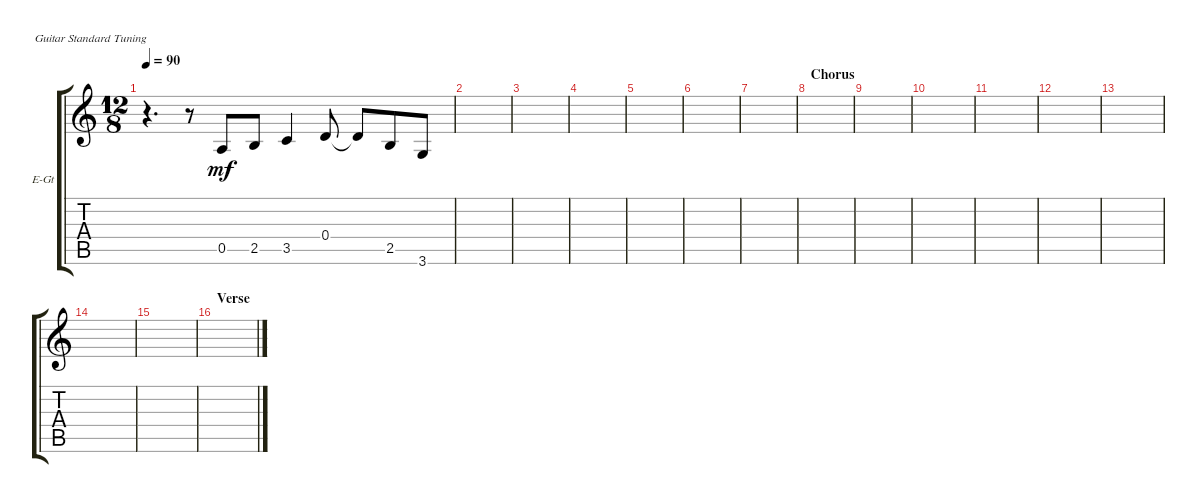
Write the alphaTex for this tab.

\defaultSystemsLayout 4
\bracketExtendMode groupsimilarinstruments
\firstSystemTrackNameOrientation horizontal
\otherSystemsTrackNameOrientation horizontal
\track ("VINNIE VINCENT SOLO" "E-Gt") {solo instrument distortionguitar}
\staff {score tabs}
\tuning (E4 B3 G3 D3 A2 E2)
\ts (12 8)
\tempo 90
\clef g2
\scale
0.333333
\ks c
r.4{d dy mf} r.8 0.5.8 2.5.8 3.5.4 0.4.8 0.4{t}.8 2.5.8 3.6.8 |
\scale
0.333333 |
\scale
0.333333 |
\scale
0.333333 |
\scale
0.333333 |
\scale
0.333333 |
\scale
0.333333 |
\section ("" "Chorus")
\scale
0.333333 |
\scale
0.333333 |
\scale
0.333333 |
\scale
0.333333 |
|
|
|
|
\section ("" "Verse")
